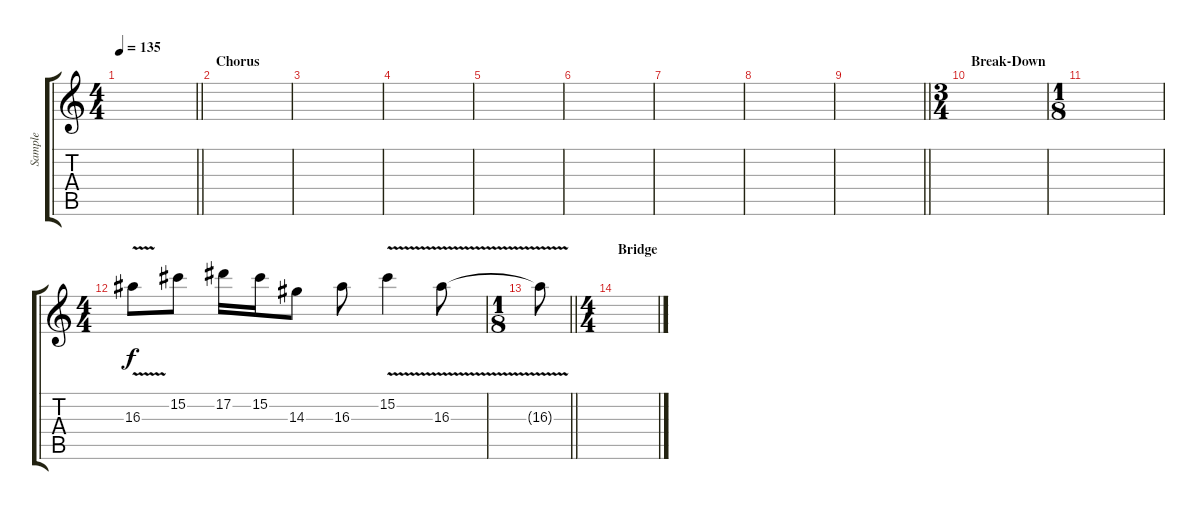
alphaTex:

\track ("Sample" "Sample") {instrument acousticguitarnylon}
\staff {score tabs}
\tuning (Eb4 Bb3 Gb3 Db3 Ab2 Eb2) {hide}
\ts (4 4)
\tempo 135
\clef g2
\barLineRight lightlight
\ks c
|
\section ("" "Chorus")
|
|
|
|
|
|
|
\barLineRight lightlight
|
\ts (3 4)
\section ("" "Break-Down")
|
\ts (1 8)
|
\ts (4 4)
16.3{v}.8 15.2.8 17.2.16 15.2.16 14.3.8 16.3.8 15.2{v}.4 16.3{v}.8 |
\ts (1 8)
\barLineRight lightlight
16.3{t}.8 |
\ts (4 4)
\section ("" "Bridge")
